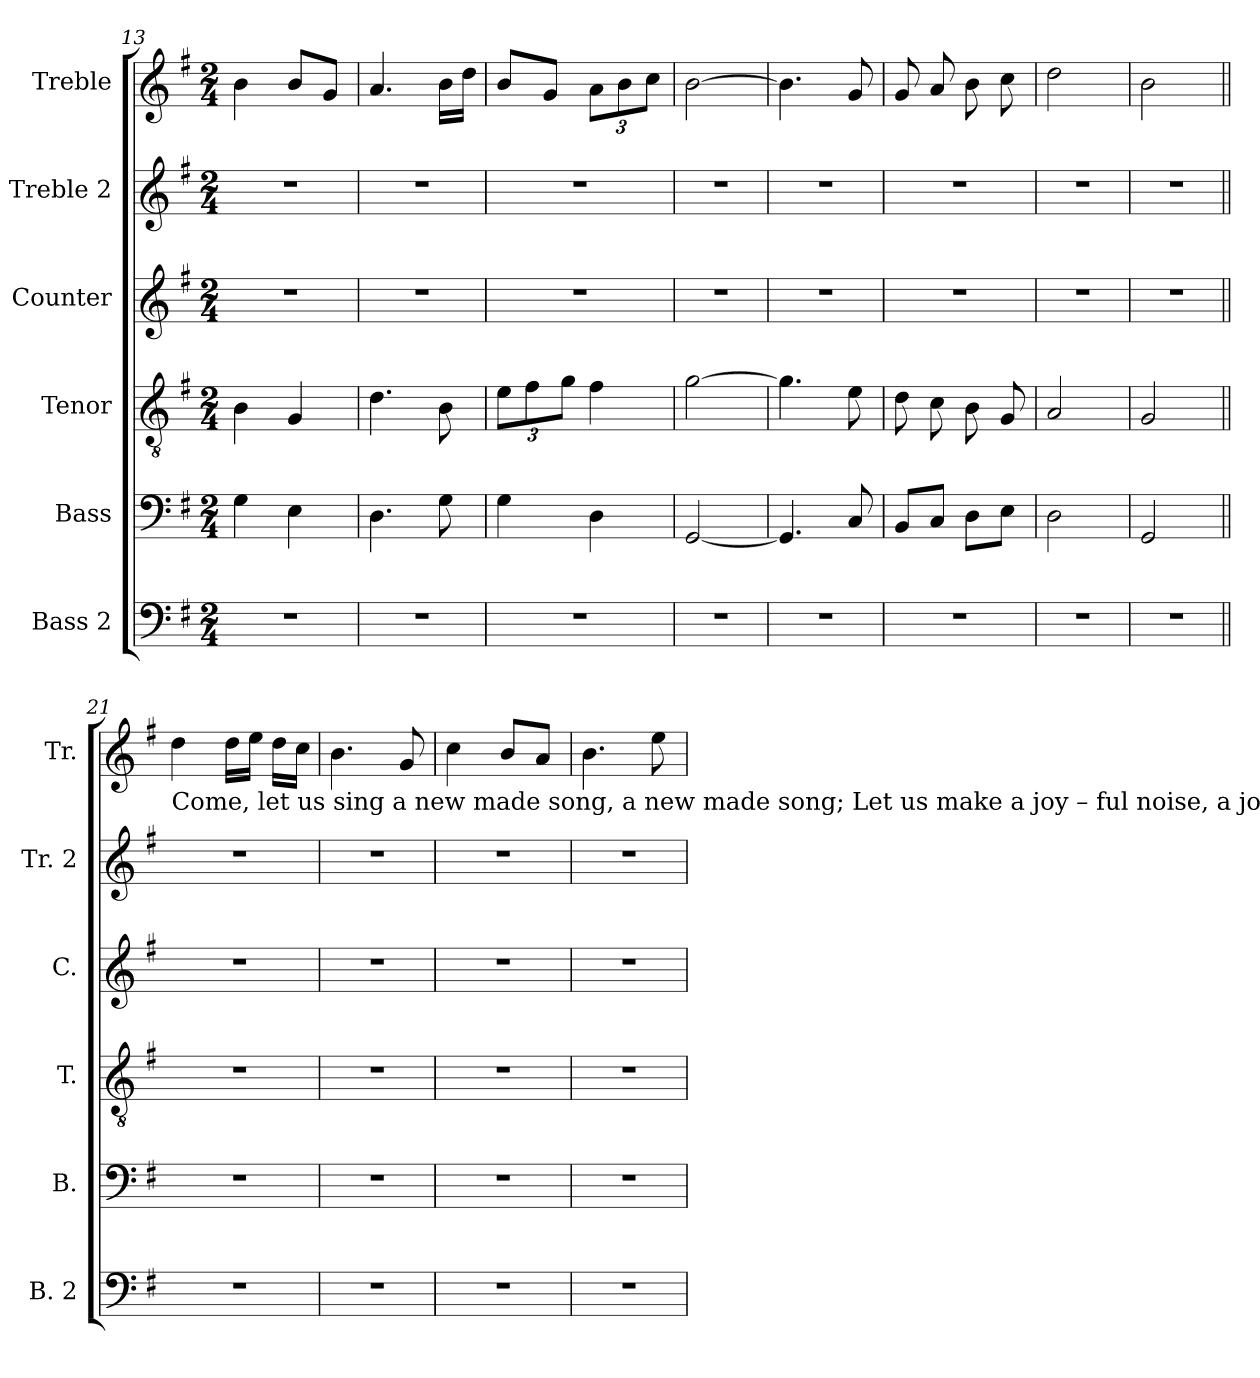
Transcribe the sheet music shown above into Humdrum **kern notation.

**kern	**kern	**kern	**kern	**kern	**kern
*part6	*part5	*part4	*part3	*part2	*part1
*staff6	*staff5	*staff4	*staff3	*staff2	*staff1
*I"Bass 2	*I"Bass	*I"Tenor	*I"Counter	*I"Treble 2	*I"Treble
*I'B. 2	*I'B.	*I'T.	*I'C.	*I'Tr. 2	*I'Tr.
*clefF4	*clefF4	*clefGv2	*clefG2	*clefG2	*clefG2
*k[f#]	*k[f#]	*k[f#]	*k[f#]	*k[f#]	*k[f#]
*M2/4	*M2/4	*M2/4	*M2/4	*M2/4	*M2/4
=13	=13	=13	=13	=13	=13
2r	4G\	4B\	2r	2r	4b\
.	4E\	4G/	.	.	8b/L
.	.	.	.	.	8g/J
=14	=14	=14	=14	=14	=14
2r	4.D\	4.d\	2r	2r	4.a/
.	8G\	8B\	.	.	16b\LL
.	.	.	.	.	16dd\JJ
=15	=15	=15	=15	=15	=15
*	*	*Xbrackettup	*	*	*
2r	4G\	12e\L	2r	2r	8b/L
.	.	12f#\	.	.	.
.	.	.	.	.	8g/J
.	.	12g\J	.	.	.
*	*	*	*	*	*Xbrackettup
.	4D\	4f#\	.	.	12a\L
.	.	.	.	.	12b\
.	.	.	.	.	12cc\J
=16	=16	=16	=16	=16	=16
2r	[2GG/	[2g\	2r	2r	[2b\
=17	=17	=17	=17	=17	=17
2r	4.GG/]	4.g\]	2r	2r	4.b\]
.	8C/	8e\	.	.	8g/
=18	=18	=18	=18	=18	=18
2r	8BB/L	8d\	2r	2r	8g/
.	8C/J	8c\	.	.	8a/
.	8D\L	8B\	.	.	8b\
.	8E\J	8G/	.	.	8cc\
=19	=19	=19	=19	=19	=19
2r	2D\	2A/	2r	2r	2dd\
=20	=20	=20	=20	=20	=20
2r	2GG/	2G/	2r	2r	2b\
!!LO:LB:g=z
=21||	=21||	=21||	=21||	=21||	=21||
!	!	!	!	!	!LO:TX:b:t=Come,  let   us      sing     a     new made song,  a    new     made     song;          Let us make a  joy – ful  noise,  a     joy        –        –      ful
2r	2r	2r	2r	2r	4dd\
.	.	.	.	.	16dd\LL
.	.	.	.	.	16ee\JJ
.	.	.	.	.	16dd\LL
.	.	.	.	.	16cc\JJ
=22	=22	=22	=22	=22	=22
2r	2r	2r	2r	2r	4.b\
.	.	.	.	.	8g/
=23	=23	=23	=23	=23	=23
2r	2r	2r	2r	2r	4cc\
.	.	.	.	.	8b/L
.	.	.	.	.	8a/J
=24	=24	=24	=24	=24	=24
2r	2r	2r	2r	2r	4.b\
.	.	.	.	.	8ee\
=	=	=	=	=	=
*-	*-	*-	*-	*-	*-
